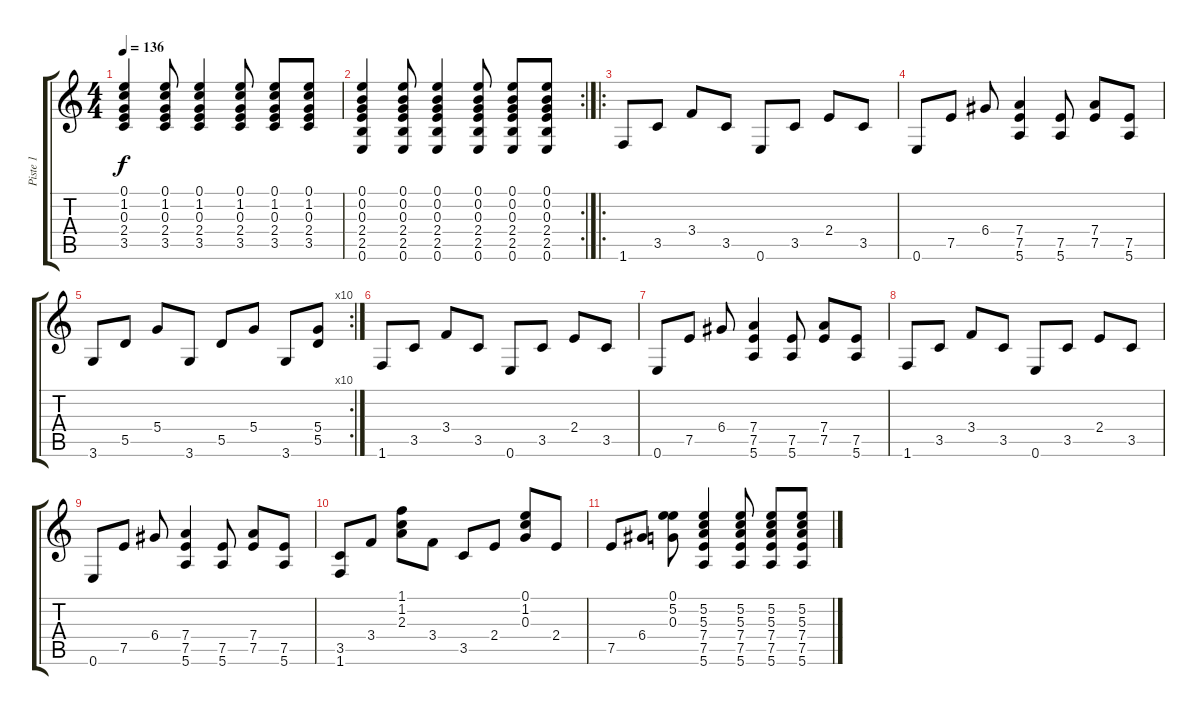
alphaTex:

\track ("Piste 1" "Piste 1") {instrument acousticguitarsteel}
\staff {score tabs}
\tuning (E4 B3 G3 D3 A2 E2) {hide}
\ts (4 4)
\tempo 136
\clef g2
\ks c
(0.1 1.2 0.3 2.4 3.5).4{dy f} (0.1 1.2 0.3 2.4 3.5).8 (0.1 1.2 0.3 2.4 3.5).4 (0.1 1.2 0.3 2.4 3.5).8 (0.1 1.2 0.3 2.4 3.5).8 (0.1 1.2 0.3 2.4 3.5).8 |
\rc 2
(0.1 0.2 0.3 2.4 2.5 0.6).4 (0.1 0.2 0.3 2.4 2.5 0.6).8 (0.1 0.2 0.3 2.4 2.5 0.6).4 (0.1 0.2 0.3 2.4 2.5 0.6).8 (0.1 0.2 0.3 2.4 2.5 0.6).8 (0.1 0.2 0.3 2.4 2.5 0.6).8 |
\ro
1.6.8 3.5.8 3.4.8 3.5.8 0.6.8 3.5.8 2.4.8 3.5.8 |
0.6.8 7.5.8 6.4.8 (7.4 7.5 5.6).4 (7.5 5.6).8 (7.4 7.5).8 (7.5 5.6).8 |
\rc 10
3.6.8 5.5.8 5.4.8 3.6.8 5.5.8 5.4.8 3.6.8 (5.4 5.5).8 |
1.6.8 3.5.8 3.4.8 3.5.8 0.6.8 3.5.8 2.4.8 3.5.8 |
0.6.8 7.5.8 6.4.8 (7.4 7.5 5.6).4 (7.5 5.6).8 (7.4 7.5).8 (7.5 5.6).8 |
1.6.8 3.5.8 3.4.8 3.5.8 0.6.8 3.5.8 2.4.8 3.5.8 |
0.6.8 7.5.8 6.4.8 (7.4 7.5 5.6).4 (7.5 5.6).8 (7.4 7.5).8 (7.5 5.6).8 |
(3.5 1.6).8 3.4.8 (1.1 1.2 2.3).8 3.4.8 3.5.8 2.4.8 (0.1 1.2 0.3).8 2.4.8 |
7.5.8 6.4.8 (0.1 5.2 0.3).8 (5.2 5.3 7.4 7.5 5.6).4 (5.2 5.3 7.4 7.5 5.6).8 (5.2 5.3 7.4 7.5 5.6).8 (5.2 5.3 7.4 7.5 5.6).8
